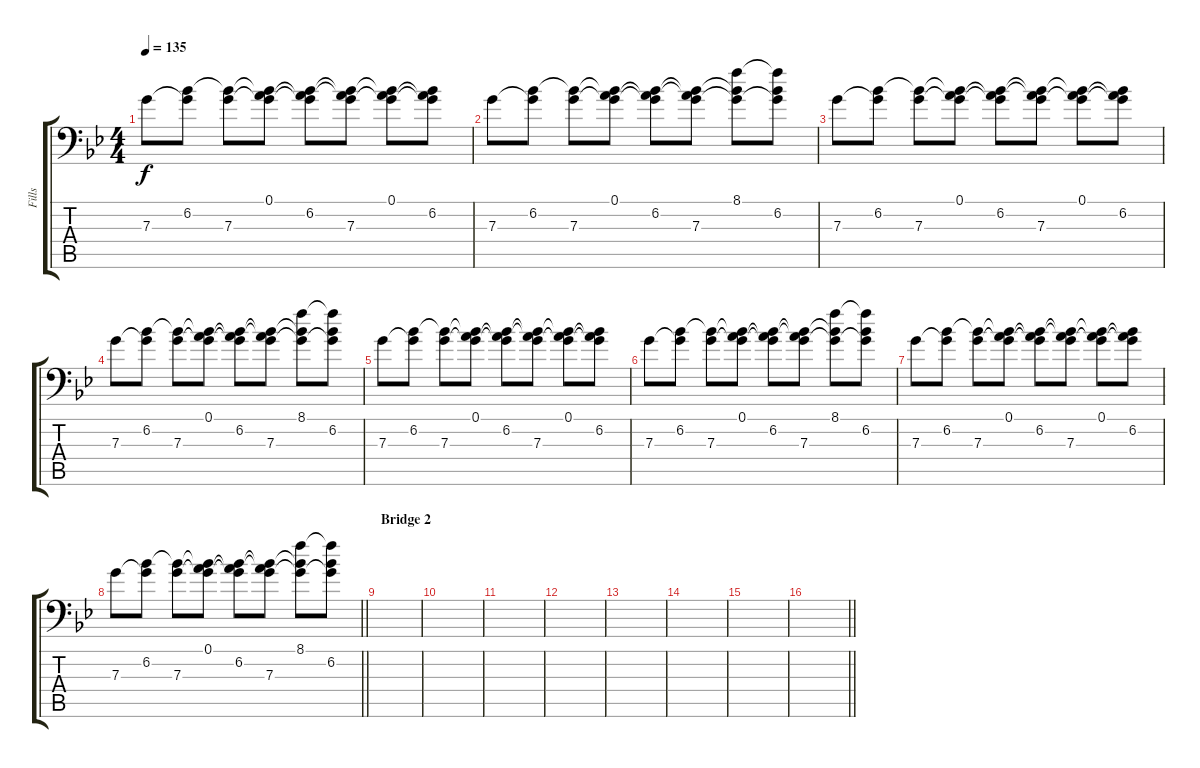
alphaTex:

\track ("Fills" "Fills") {instrument distortionguitar}
\staff {score tabs}
\tuning (A3 E3 C3 G2 D2 G1) {hide}
\ts (4 4)
\tempo 135
\clef f4
\ks gminor
7.3.8{dy f} (6.2 7.3{t}).8 (6.2{t} 7.3).8 (0.1 6.2{t} 7.3{t}).8 (0.1{t} 6.2 7.3{t}).8 (0.1{t} 6.2{t} 7.3).8 (0.1 6.2{t} 7.3{t}).8 (0.1{t} 6.2 7.3{t}).8 |
7.3.8 (6.2 7.3{t}).8 (6.2{t} 7.3).8 (0.1 6.2{t} 7.3{t}).8 (0.1{t} 6.2 7.3{t}).8 (0.1{t} 6.2{t} 7.3).8 (8.1 6.2{t} 7.3{t}).8 (8.1{t} 6.2 7.3{t}).8 |
7.3.8 (6.2 7.3{t}).8 (6.2{t} 7.3).8 (0.1 6.2{t} 7.3{t}).8 (0.1{t} 6.2 7.3{t}).8 (0.1{t} 6.2{t} 7.3).8 (0.1 6.2{t} 7.3{t}).8 (0.1{t} 6.2 7.3{t}).8 |
7.3.8 (6.2 7.3{t}).8 (6.2{t} 7.3).8 (0.1 6.2{t} 7.3{t}).8 (0.1{t} 6.2 7.3{t}).8 (0.1{t} 6.2{t} 7.3).8 (8.1 6.2{t} 7.3{t}).8 (8.1{t} 6.2 7.3{t}).8 |
7.3.8 (6.2 7.3{t}).8 (6.2{t} 7.3).8 (0.1 6.2{t} 7.3{t}).8 (0.1{t} 6.2 7.3{t}).8 (0.1{t} 6.2{t} 7.3).8 (0.1 6.2{t} 7.3{t}).8 (0.1{t} 6.2 7.3{t}).8 |
7.3.8 (6.2 7.3{t}).8 (6.2{t} 7.3).8 (0.1 6.2{t} 7.3{t}).8 (0.1{t} 6.2 7.3{t}).8 (0.1{t} 6.2{t} 7.3).8 (8.1 6.2{t} 7.3{t}).8 (8.1{t} 6.2 7.3{t}).8 |
7.3.8 (6.2 7.3{t}).8 (6.2{t} 7.3).8 (0.1 6.2{t} 7.3{t}).8 (0.1{t} 6.2 7.3{t}).8 (0.1{t} 6.2{t} 7.3).8 (0.1 6.2{t} 7.3{t}).8 (0.1{t} 6.2 7.3{t}).8 |
\barLineRight lightlight
7.3.8 (6.2 7.3{t}).8 (6.2{t} 7.3).8 (0.1 6.2{t} 7.3{t}).8 (0.1{t} 6.2 7.3{t}).8 (0.1{t} 6.2{t} 7.3).8 (8.1 6.2{t} 7.3{t}).8 (8.1{t} 6.2 7.3{t}).8 |
\section ("" "Bridge 2")
|
|
|
|
|
|
|
\barLineRight lightlight
